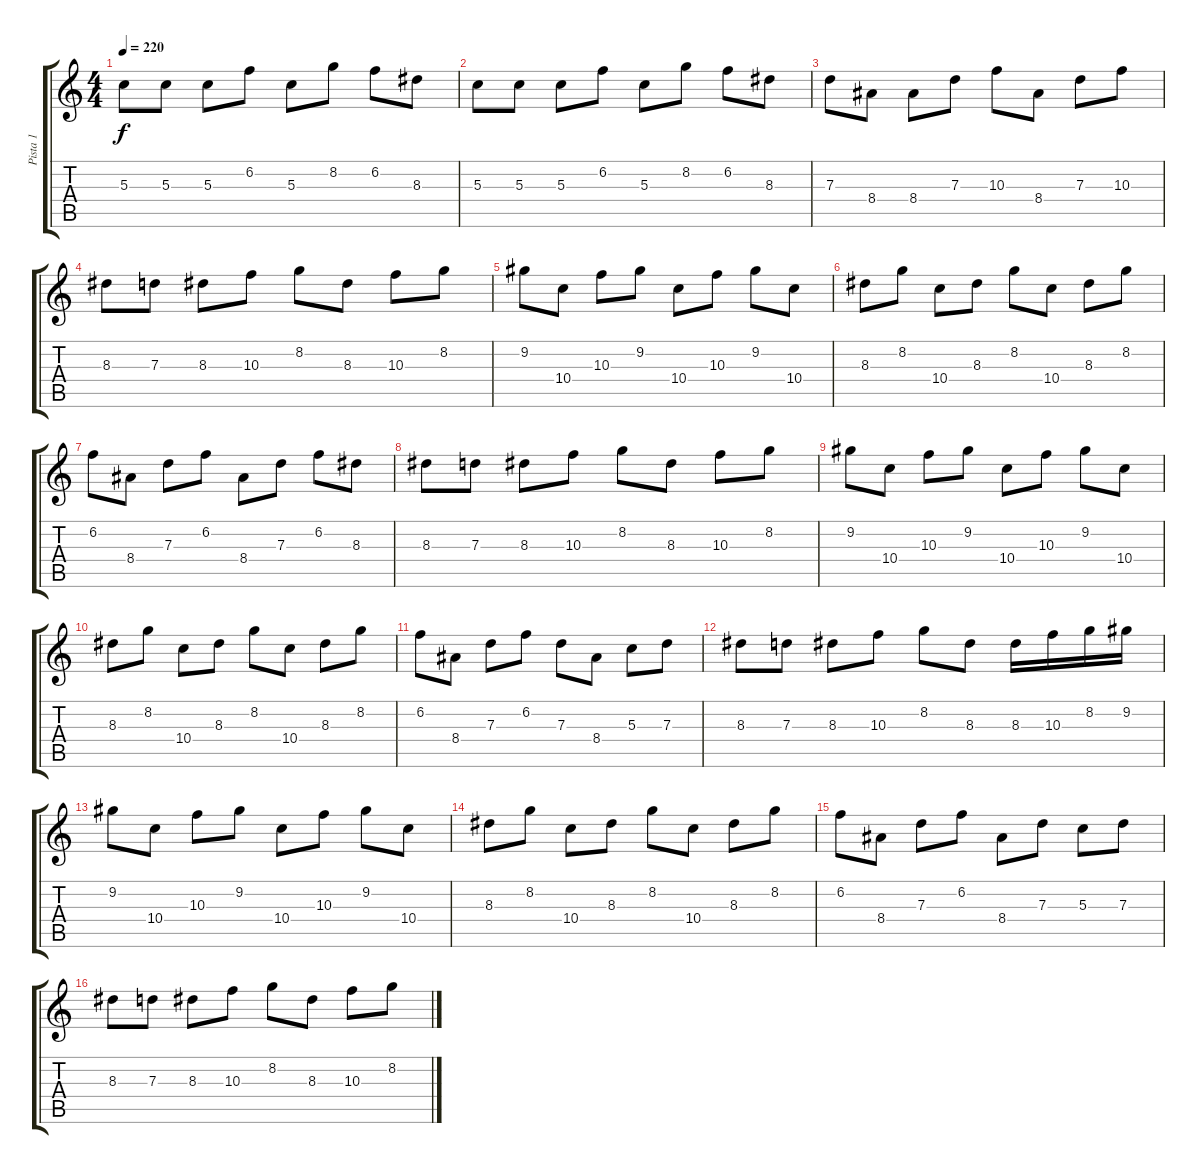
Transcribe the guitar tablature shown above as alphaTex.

\track ("Pista 1" "Pista 1") {instrument electricguitarjazz}
\staff {score tabs}
\tuning (E4 B3 G3 D3 A2 E2) {hide}
\ts (4 4)
\tempo 220
\clef g2
\ks c
5.3.8{dy f} 5.3.8 5.3.8 6.2.8 5.3.8 8.2.8 6.2.8 8.3.8 |
5.3.8 5.3.8 5.3.8 6.2.8 5.3.8 8.2.8 6.2.8 8.3.8 |
7.3.8 8.4.8 8.4.8 7.3.8 10.3.8 8.4.8 7.3.8 10.3.8 |
8.3.8 7.3.8 8.3.8 10.3.8 8.2.8 8.3.8 10.3.8 8.2.8 |
9.2.8 10.4.8 10.3.8 9.2.8 10.4.8 10.3.8 9.2.8 10.4.8 |
8.3.8 8.2.8 10.4.8 8.3.8 8.2.8 10.4.8 8.3.8 8.2.8 |
6.2.8 8.4.8 7.3.8 6.2.8 8.4.8 7.3.8 6.2.8 8.3.8 |
8.3.8 7.3.8 8.3.8 10.3.8 8.2.8 8.3.8 10.3.8 8.2.8 |
9.2.8 10.4.8 10.3.8 9.2.8 10.4.8 10.3.8 9.2.8 10.4.8 |
8.3.8 8.2.8 10.4.8 8.3.8 8.2.8 10.4.8 8.3.8 8.2.8 |
6.2.8 8.4.8 7.3.8 6.2.8 7.3.8 8.4.8 5.3.8 7.3.8 |
8.3.8 7.3.8 8.3.8 10.3.8 8.2.8 8.3.8 8.3.16 10.3.16 8.2.16 9.2.16 |
9.2.8 10.4.8 10.3.8 9.2.8 10.4.8 10.3.8 9.2.8 10.4.8 |
8.3.8 8.2.8 10.4.8 8.3.8 8.2.8 10.4.8 8.3.8 8.2.8 |
6.2.8 8.4.8 7.3.8 6.2.8 8.4.8 7.3.8 5.3.8 7.3.8 |
8.3.8 7.3.8 8.3.8 10.3.8 8.2.8 8.3.8 10.3.8 8.2.8
